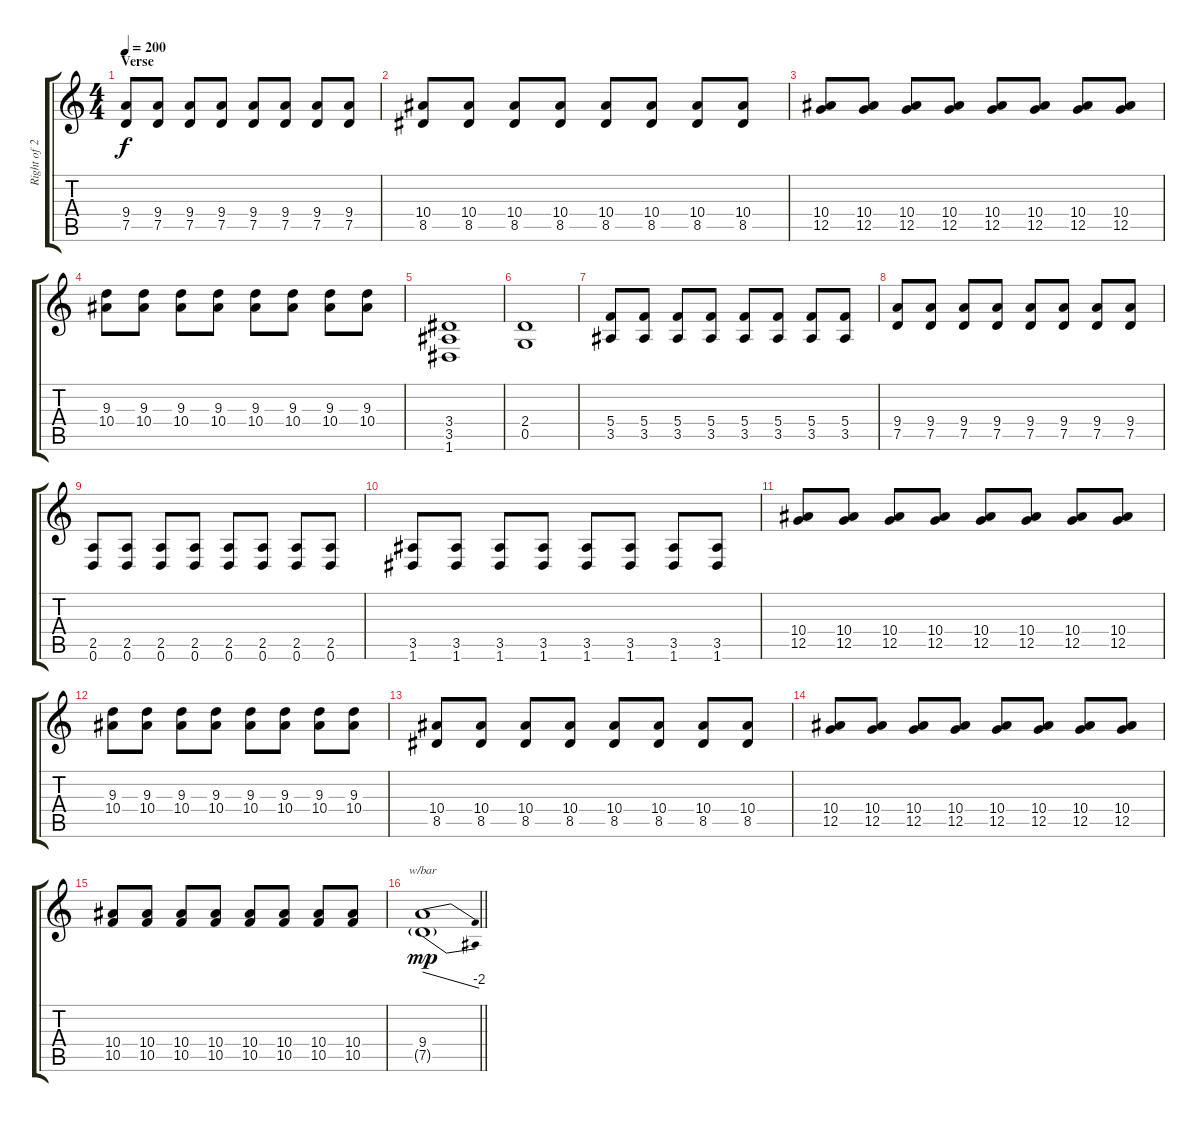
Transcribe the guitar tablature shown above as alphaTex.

\track ("Right of 2TW" "Right of 2") {mute instrument overdrivenguitar}
\staff {score tabs}
\tuning (D4 A3 F3 C3 G2 D2) {hide}
\ts (4 4)
\section ("" "Verse")
\tempo 200
\clef g2
\ks c
(9.4 7.5).8{dy f} (9.4 7.5).8 (9.4 7.5).8 (9.4 7.5).8 (9.4 7.5).8 (9.4 7.5).8 (9.4 7.5).8 (9.4 7.5).8 |
(10.4 8.5).8 (10.4 8.5).8 (10.4 8.5).8 (10.4 8.5).8 (10.4 8.5).8 (10.4 8.5).8 (10.4 8.5).8 (10.4 8.5).8 |
(10.4 12.5).8 (10.4 12.5).8 (10.4 12.5).8 (10.4 12.5).8 (10.4 12.5).8 (10.4 12.5).8 (10.4 12.5).8 (10.4 12.5).8 |
(9.3 10.4).8 (9.3 10.4).8 (9.3 10.4).8 (9.3 10.4).8 (9.3 10.4).8 (9.3 10.4).8 (9.3 10.4).8 (9.3 10.4).8 |
(3.4 3.5 1.6).1 |
(2.4 0.5).1 |
(5.4 3.5).8 (5.4 3.5).8 (5.4 3.5).8 (5.4 3.5).8 (5.4 3.5).8 (5.4 3.5).8 (5.4 3.5).8 (5.4 3.5).8 |
(9.4 7.5).8 (9.4 7.5).8 (9.4 7.5).8 (9.4 7.5).8 (9.4 7.5).8 (9.4 7.5).8 (9.4 7.5).8 (9.4 7.5).8 |
(2.5 0.6).8 (2.5 0.6).8 (2.5 0.6).8 (2.5 0.6).8 (2.5 0.6).8 (2.5 0.6).8 (2.5 0.6).8 (2.5 0.6).8 |
(3.5 1.6).8 (3.5 1.6).8 (3.5 1.6).8 (3.5 1.6).8 (3.5 1.6).8 (3.5 1.6).8 (3.5 1.6).8 (3.5 1.6).8 |
(10.4 12.5).8 (10.4 12.5).8 (10.4 12.5).8 (10.4 12.5).8 (10.4 12.5).8 (10.4 12.5).8 (10.4 12.5).8 (10.4 12.5).8 |
(9.3 10.4).8 (9.3 10.4).8 (9.3 10.4).8 (9.3 10.4).8 (9.3 10.4).8 (9.3 10.4).8 (9.3 10.4).8 (9.3 10.4).8 |
(10.4 8.5).8 (10.4 8.5).8 (10.4 8.5).8 (10.4 8.5).8 (10.4 8.5).8 (10.4 8.5).8 (10.4 8.5).8 (10.4 8.5).8 |
(10.4 12.5).8 (10.4 12.5).8 (10.4 12.5).8 (10.4 12.5).8 (10.4 12.5).8 (10.4 12.5).8 (10.4 12.5).8 (10.4 12.5).8 |
(10.4 10.5).8 (10.4 10.5).8 (10.4 10.5).8 (10.4 10.5).8 (10.4 10.5).8 (10.4 10.5).8 (10.4 10.5).8 (10.4 10.5).8 |
\barLineRight lightlight
(9.4 7.5{g}).1{tbe (dive default 0 0 60 -8) dy mp}
